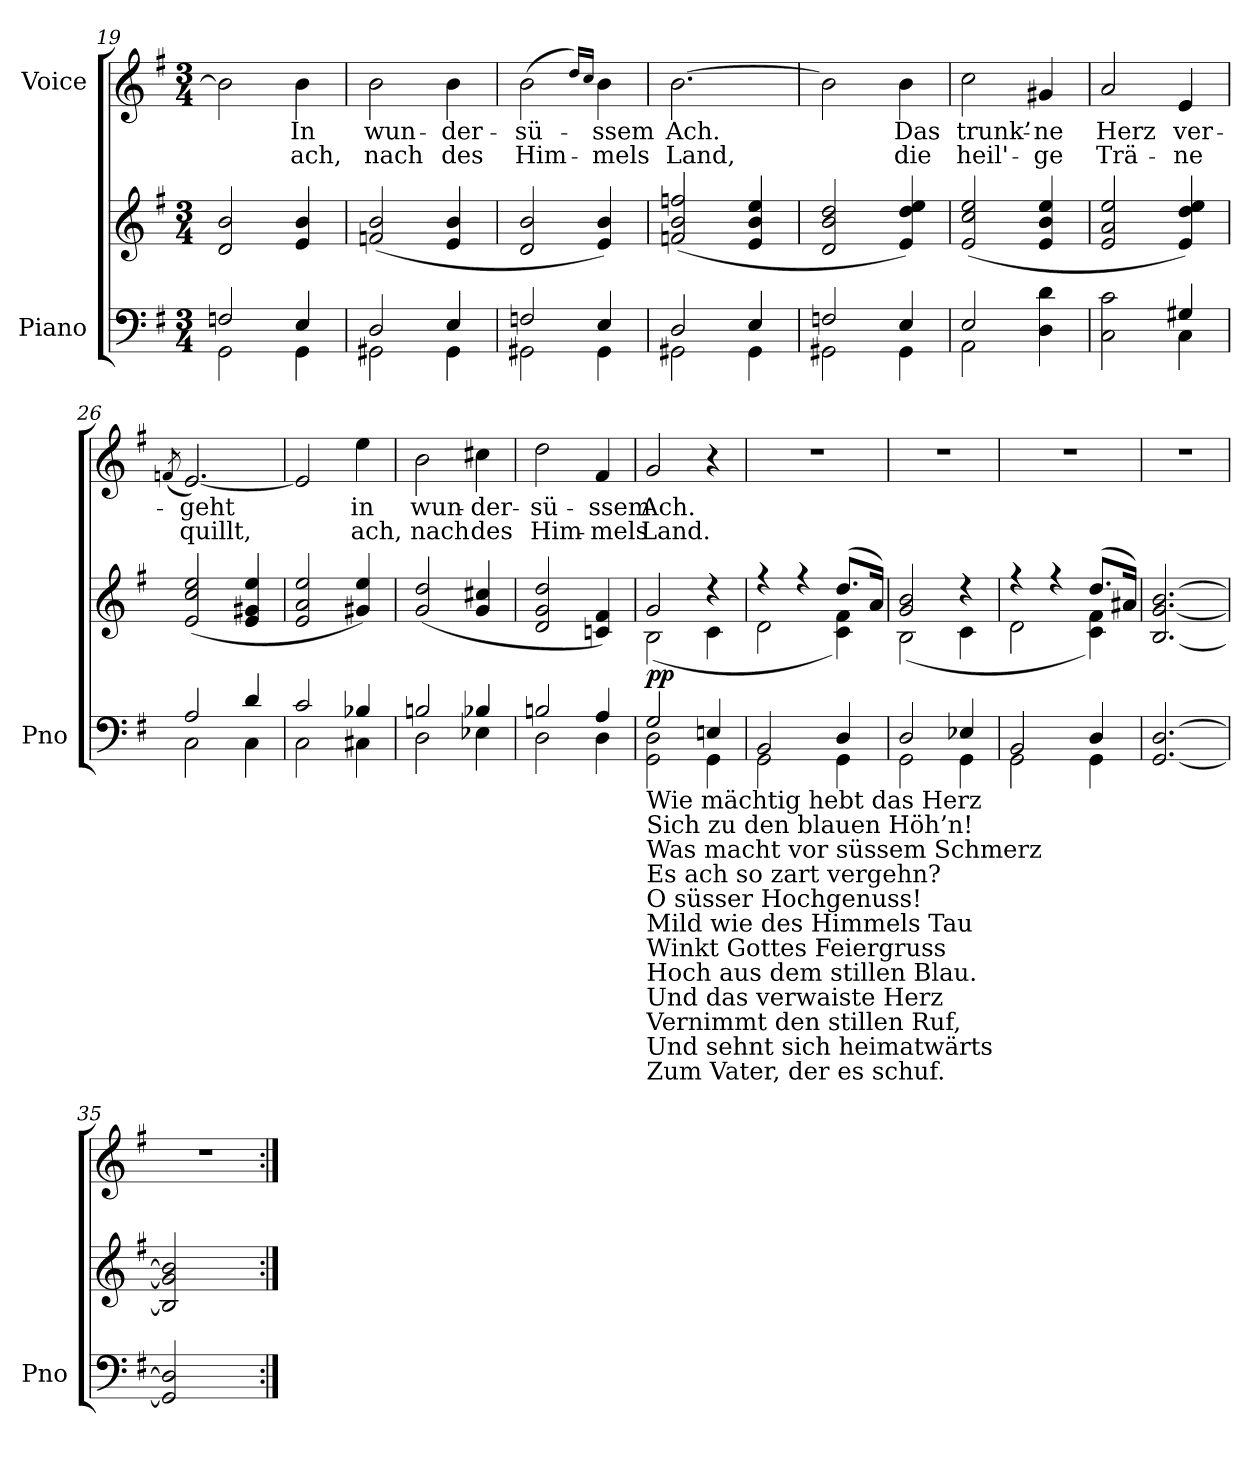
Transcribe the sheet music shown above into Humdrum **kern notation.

**kern	**kern	**dynam	**kern	**text	**text
*part2	*part2	*part2	*part1	*part1	*part1
*staff3	*staff2	*staff2/3	*staff1	*staff1	*staff1
*I"Piano	*	*	*I"Voice	*	*
*I'Pno	*	*	*	*	*
*clefF4	*clefG2	*	*clefG2	*	*
*k[f#]	*k[f#]	*	*k[f#]	*	*
*M3/4	*M3/4	*	*M3/4	*	*
=19	=19	=19	=19	=19	=19
*^	*	*	*	*	*
2Fn/	2GG\	2d/ 2b/	.	2b\]	.	.
!	!	!	!	!	!LO:LY:b	!LO:LY:b
4E/	4GG\	4e/ 4b/	.	4b\	In	ach,
=20	=20	=20	=20	=20	=20	=20
!	!	!	!	!	!LO:LY:b	!LO:LY:b
2D/	2GG#X\	(<2fn/ 2b/	.	2b\	wun-	nach
!	!	!	!	!	!LO:LY:b	!LO:LY:b
4E/	4GG#\	4e/ 4b/	.	4b\	-der-	des
=21	=21	=21	=21	=21	=21	=21
!	!	!	!	!	!LO:LY:b	!LO:LY:b
2Fn/	2GG#X\	2d/ 2b/	.	(2b\	-sü-	Him-
.	.	.	.	16qdd/LL)	.	.
.	.	.	.	16qcc/JJ	.	.
!	!	!	!	!	!LO:LY:b	!LO:LY:b
4E/	4GG#\	4e/ 4b/)	.	4b\	-ssem	-mels
=22	=22	=22	=22	=22	=22	=22
!	!	!	!	!	!LO:LY:b	!LO:LY:b
2D/	2GG#X\	(<2fn/ 2b/ 2ffn/	.	[2.b\	Ach.	Land,
4E/	4GG#\	4e/ 4b/ 4ee/	.	.	.	.
=23	=23	=23	=23	=23	=23	=23
2Fn/	2GG#X\	2d/ 2b/ 2dd/	.	2b\]	.	.
!	!	!	!	!	!LO:LY:b	!LO:LY:b
4E/	4GG#\	4e/ 4dd/ 4ee/)	.	4b\	Das	die
!!LO:LB:g=z
=24	=24	=24	=24	=24	=24	=24
!	!	!	!	!	!LO:LY:b	!LO:LY:b
2E/	2AA\	(<2e/ 2cc/ 2ee/	.	2cc\	trunk’-	heil'-
!	!	!	!	!	!LO:LY:b	!LO:LY:b
4D\ 4d\	4ryy	4e/ 4b/ 4ee/	.	4g#X/	-ne	-ge
=25	=25	=25	=25	=25	=25	=25
!	!	!	!	!	!LO:LY:b	!LO:LY:b
2C\ 2c\	2ryy	2e/ 2a/ 2ee/	.	2a/	Herz	Trä-
!	!	!	!	!	!LO:LY:b	!LO:LY:b
4G#X/	4C\	4e/ 4dd/ 4ee/)	.	4e/	ver-	-ne
=26	=26	=26	=26	=26	=26	=26
.	.	.	.	(8qfn/	.	.
!	!	!	!	!	!LO:LY:b	!LO:LY:b
2A/	2C\	(<2e/ 2cc/ 2ee/	.	[2.e/)	geht	quillt,
4d/	4C\	4e/ 4g#X/ 4ee/	.	.	.	.
=27	=27	=27	=27	=27	=27	=27
2c/	2C\	2e/ 2a/ 2ee/	.	2e/]	.	.
!	!	!	!	!	!LO:LY:b	!LO:LY:b
4B-X/	4C#X\	4g#X/ 4ee/)	.	4ee\	in	ach,
=28	=28	=28	=28	=28	=28	=28
!	!	!	!	!	!LO:LY:b	!LO:LY:b
2Bn/	2D\	(<2g/ 2dd/	.	2b\	wun-	nach
!	!	!	!	!	!LO:LY:b	!LO:LY:b
4B-X/	4E-X\	4g/ 4cc#X/	.	4cc#X\	-der-	des
=29	=29	=29	=29	=29	=29	=29
!	!	!	!	!	!LO:LY:b	!LO:LY:b
2Bn/	2D\	2d/ 2g/ 2dd/	.	2dd\	-sü-	Him-
!	!	!	!	!	!LO:LY:b	!LO:LY:b
4A/	4D\	4cn/ 4f#/)	.	4f#/	-ssem	-mels
!!LO:LB:g=z
=30	=30	=30	=30	=30	=30	=30
*	*	*^	*	*	*	*
!LO:TX:b:t=Wie mächtig hebt das Herz	!	!	!	!	!	!	!
!LO:TX:b:t=Sich zu den blauen Höh’n!	!	!	!	!	!	!	!
!LO:TX:b:t=Was macht vor süssem Schmerz	!	!	!	!	!	!	!
!LO:TX:b:t=Es ach so zart vergehn?	!	!	!	!	!	!	!
!LO:TX:b:t=O süsser Hochgenuss!	!	!	!	!	!	!	!
!LO:TX:b:t=Mild wie des Himmels Tau	!	!	!	!	!	!	!
!LO:TX:b:t=Winkt Gottes Feiergruss	!	!	!	!	!	!	!
!LO:TX:b:t=Hoch aus dem stillen Blau.	!	!	!	!	!	!	!
!LO:TX:b:t=Und das verwaiste Herz	!	!	!	!	!	!	!
!LO:TX:b:t=Vernimmt den stillen Ruf,	!	!	!	!	!	!	!
!LO:TX:b:t=Und sehnt sich heimatwärts	!	!	!	!	!	!	!
!LO:TX:b:t=Zum Vater, der es schuf.	!	!	!	!	!	!	!
!	!	!	!	!LO:DY:b	!	!LO:LY:b	!LO:LY:b
2G/	2GG\ 2D\	2g/	(2B\	pp	2g/	Ach.	Land.
4En/	4GG\	4r	4c\	.	4r	.	.
=31	=31	=31	=31	=31	=31	=31	=31
2BB/	2GG\	4r	2d\	.	2.r	.	.
.	.	4r	.	.	.	.	.
4D/	4GG\	(8.dd/L	4c\ 4f#\)	.	.	.	.
.	.	16a/Jk)	.	.	.	.	.
=32	=32	=32	=32	=32	=32	=32	=32
2D/	2GG\	2g/ 2b/	(2B\	.	2.r	.	.
4E-X/	4GG\	4r	4c\	.	.	.	.
=33	=33	=33	=33	=33	=33	=33	=33
2BB/	2GG\	4r	2d\	.	2.r	.	.
.	.	4r	.	.	.	.	.
4D/	4GG\	(8.dd/L	4c\ 4f#\)	.	.	.	.
.	.	16a#X/Jk)	.	.	.	.	.
*v	*v	*	*	*	*	*	*
*	*v	*v	*	*	*	*
=34	=34	=34	=34	=34	=34
[<2.GG/ [>2.D/	[<2.B/ [<2.g/ [>2.b/	.	2.r	.	.
=35	=35	=35	=35	=35	=35
2GG/] 2D/]	2B/] 2g/] 2b/]	.	2.r	.	.
4ryy	4ryy	.	.	.	.
=:|!	=:|!	=:|!	=:|!	=:|!	=:|!
*-	*-	*-	*-	*-	*-
